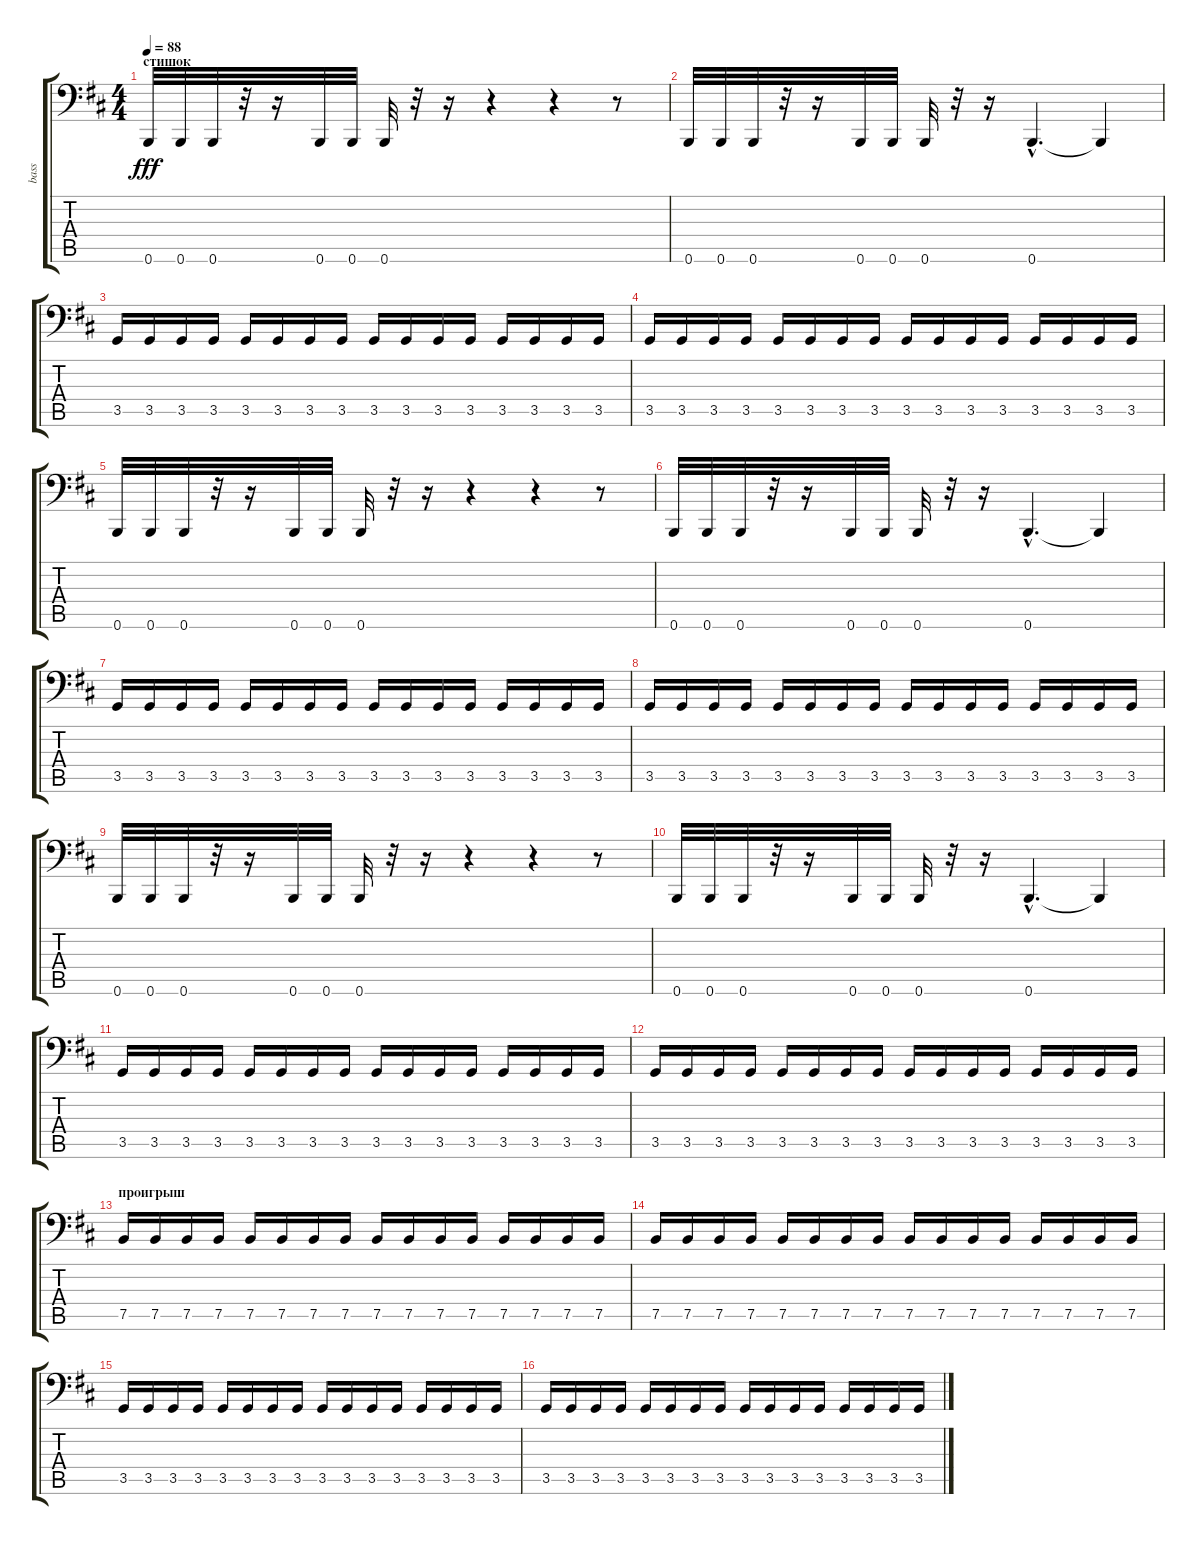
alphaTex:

\track ("bass" "bass") {instrument electricbassfinger}
\staff {score tabs}
\tuning (C3 G2 D2 A1 E1 B0) {hide}
\ts (4 4)
\section ("" "стишок")
\tempo 88
\clef f4
\ks bminor
0.6.32{dy fff instrument electricbassfinger} 0.6.32 0.6.32 r.32 r.16 0.6.32 0.6.32 0.6.32 r.32 r.16 r.4 r.4 r.8 |
0.6.32 0.6.32 0.6.32 r.32 r.16 0.6.32 0.6.32 0.6.32 r.32 r.16 0.6{hac}.4{d} 0.6{t}.4 |
3.5.16 3.5.16 3.5.16 3.5.16 3.5.16 3.5.16 3.5.16 3.5.16 3.5.16 3.5.16 3.5.16 3.5.16 3.5.16 3.5.16 3.5.16 3.5.16 |
3.5.16 3.5.16 3.5.16 3.5.16 3.5.16 3.5.16 3.5.16 3.5.16 3.5.16 3.5.16 3.5.16 3.5.16 3.5.16 3.5.16 3.5.16 3.5.16 |
0.6.32 0.6.32 0.6.32 r.32 r.16 0.6.32 0.6.32 0.6.32 r.32 r.16 r.4 r.4 r.8 |
0.6.32 0.6.32 0.6.32 r.32 r.16 0.6.32 0.6.32 0.6.32 r.32 r.16 0.6{hac}.4{d} 0.6{t}.4 |
3.5.16 3.5.16 3.5.16 3.5.16 3.5.16 3.5.16 3.5.16 3.5.16 3.5.16 3.5.16 3.5.16 3.5.16 3.5.16 3.5.16 3.5.16 3.5.16 |
3.5.16 3.5.16 3.5.16 3.5.16 3.5.16 3.5.16 3.5.16 3.5.16 3.5.16 3.5.16 3.5.16 3.5.16 3.5.16 3.5.16 3.5.16 3.5.16 |
0.6.32 0.6.32 0.6.32 r.32 r.16 0.6.32 0.6.32 0.6.32 r.32 r.16 r.4 r.4 r.8 |
0.6.32 0.6.32 0.6.32 r.32 r.16 0.6.32 0.6.32 0.6.32 r.32 r.16 0.6{hac}.4{d} 0.6{t}.4 |
3.5.16 3.5.16 3.5.16 3.5.16 3.5.16 3.5.16 3.5.16 3.5.16 3.5.16 3.5.16 3.5.16 3.5.16 3.5.16 3.5.16 3.5.16 3.5.16 |
3.5.16 3.5.16 3.5.16 3.5.16 3.5.16 3.5.16 3.5.16 3.5.16 3.5.16 3.5.16 3.5.16 3.5.16 3.5.16 3.5.16 3.5.16 3.5.16 |
\section ("" "проигрыш")
7.5.16 7.5.16 7.5.16 7.5.16 7.5.16 7.5.16 7.5.16 7.5.16 7.5.16 7.5.16 7.5.16 7.5.16 7.5.16 7.5.16 7.5.16 7.5.16 |
7.5.16 7.5.16 7.5.16 7.5.16 7.5.16 7.5.16 7.5.16 7.5.16 7.5.16 7.5.16 7.5.16 7.5.16 7.5.16 7.5.16 7.5.16 7.5.16 |
3.5.16 3.5.16 3.5.16 3.5.16 3.5.16 3.5.16 3.5.16 3.5.16 3.5.16 3.5.16 3.5.16 3.5.16 3.5.16 3.5.16 3.5.16 3.5.16 |
3.5.16 3.5.16 3.5.16 3.5.16 3.5.16 3.5.16 3.5.16 3.5.16 3.5.16 3.5.16 3.5.16 3.5.16 3.5.16 3.5.16 3.5.16 3.5.16
